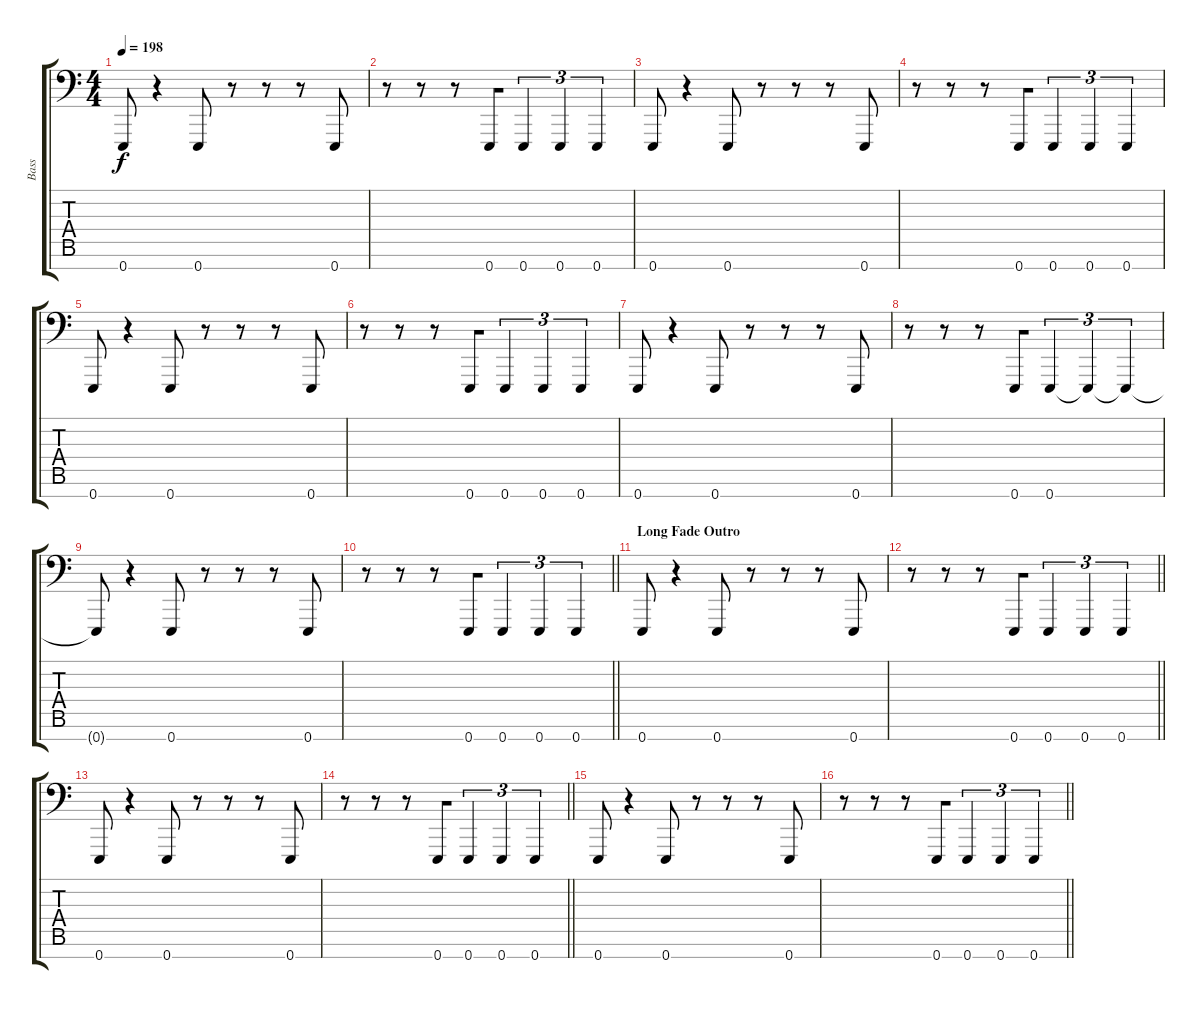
\track ("Bass" "Bass") {instrument electricbassfinger}
\staff {score tabs}
\tuning (B2 Gb2 E2 B1 E1 B0 E0) {hide}
\ts (4 4)
\tempo 198
\clef f4
\ks c
0.7{t}.8{dy f} r.4 0.7.8 r.8 r.8{beam merge} r.8 0.7.8 |
r.8 r.8{beam merge} r.8{beam merge} 0.7.8{beam merge} 0.7.4{tu (3 2)} 0.7.4{tu (3 2)} 0.7.4{tu (3 2)} |
0.7.8 r.4 0.7.8 r.8 r.8{beam merge} r.8 0.7.8 |
r.8 r.8{beam merge} r.8{beam merge} 0.7.8{beam merge} 0.7.4{tu (3 2)} 0.7.4{tu (3 2)} 0.7.4{tu (3 2)} |
0.7.8 r.4 0.7.8 r.8 r.8{beam merge} r.8 0.7.8 |
r.8 r.8{beam merge} r.8{beam merge} 0.7.8{beam merge} 0.7.4{tu (3 2)} 0.7.4{tu (3 2)} 0.7.4{tu (3 2)} |
0.7.8 r.4 0.7.8 r.8 r.8{beam merge} r.8 0.7.8 |
r.8 r.8{beam merge} r.8{beam merge} 0.7.8{beam merge} 0.7.4{tu (3 2)} 0.7{t}.4{tu (3 2)} 0.7{t}.4{tu (3 2)} |
0.7{t}.8 r.4 0.7.8 r.8 r.8{beam merge} r.8 0.7.8 |
\barLineRight lightlight
r.8 r.8{beam merge} r.8{beam merge} 0.7.8{beam merge} 0.7.4{tu (3 2)} 0.7.4{tu (3 2)} 0.7.4{tu (3 2)} |
\section ("" "Long Fade Outro")
0.7.8 r.4 0.7.8 r.8 r.8{beam merge} r.8 0.7.8 |
\barLineRight lightlight
r.8 r.8{beam merge} r.8{beam merge} 0.7.8{beam merge} 0.7.4{tu (3 2)} 0.7.4{tu (3 2)} 0.7.4{tu (3 2)} |
0.7.8 r.4 0.7.8 r.8 r.8{beam merge} r.8 0.7.8 |
\barLineRight lightlight
r.8 r.8{beam merge} r.8{beam merge} 0.7.8{beam merge} 0.7.4{tu (3 2)} 0.7.4{tu (3 2)} 0.7.4{tu (3 2)} |
0.7.8 r.4 0.7.8 r.8 r.8{beam merge} r.8 0.7.8 |
\barLineRight lightlight
r.8 r.8{beam merge} r.8{beam merge} 0.7.8{beam merge} 0.7.4{tu (3 2)} 0.7.4{tu (3 2)} 0.7.4{tu (3 2)}
